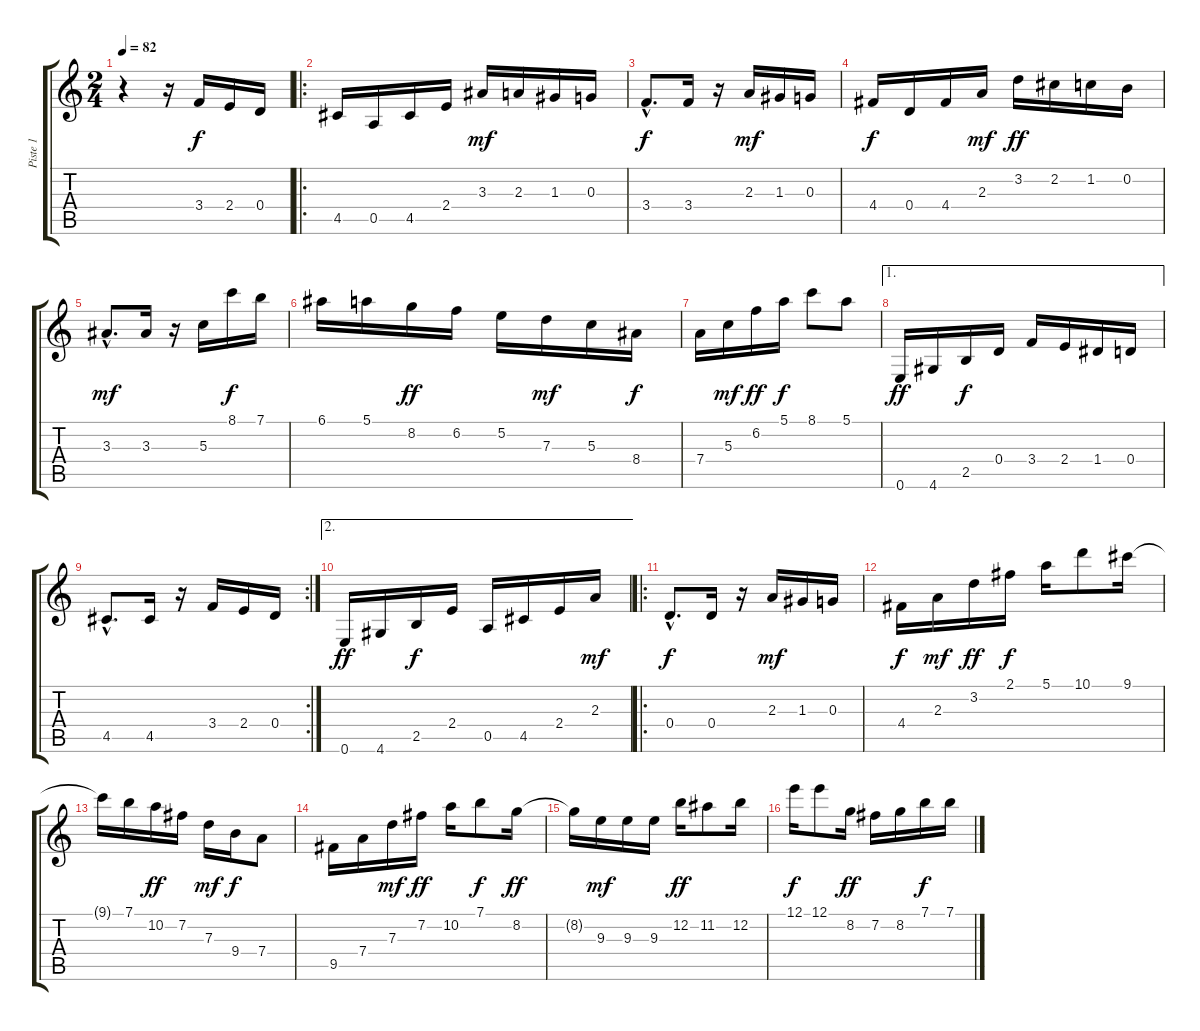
\track ("Piste 1" "Piste 1") {instrument acousticguitarnylon}
\staff {score tabs}
\tuning (E4 B3 G3 D3 A2 E2) {hide}
\ts (2 4)
\tempo 82
\clef g2
\ks c
r.4{dy f instrument acousticguitarnylon} r.16 3.4.16 2.4.16 0.4.16 |
\ro
4.5.16 0.5.16 4.5.16 2.4.16 3.3.16{dy mf} 2.3.16 1.3.16 0.3.16 |
3.4{hac}.8{d dy f} 3.4.16 r.16 2.3.16{dy mf} 1.3.16 0.3.16 |
4.4.16{dy f} 0.4.16 4.4.16 2.3.16{dy mf} 3.2.16{dy ff} 2.2.16 1.2.16 0.2.16 |
3.3{hac}.8{d dy mf} 3.3.16 r.16 5.3.16 8.1.16{dy f} 7.1.16 |
6.1.16 5.1.16 8.2.16{dy ff} 6.2.16 5.2.16 7.3.16{dy mf} 5.3.16 8.4.16{dy f} |
7.4.16 5.3.16{dy mf} 6.2.16{dy ff} 5.1.16{dy f} 8.1.8 5.1.8 |
\ae 1
0.6.16{dy ff} 4.6.16 2.5.16{dy f} 0.4.16 3.4.16 2.4.16 1.4.16 0.4.16 |
\rc 2
4.5{hac}.8{d} 4.5.16 r.16 3.4.16 2.4.16 0.4.16 |
\ae 2
0.6.16{dy ff} 4.6.16 2.5.16{dy f} 2.4.16 0.5.16 4.5.16 2.4.16 2.3.16{dy mf} |
\ro
0.4{hac}.8{d dy f} 0.4.16 r.16 2.3.16{dy mf} 1.3.16 0.3.16 |
4.4.16{dy f} 2.3.16{dy mf} 3.2.16{dy ff} 2.1.16{dy f} 5.1.16 10.1.8 9.1.16 |
9.1{t}.16 7.1.16 10.2.16{dy ff} 7.2.16 7.3.16{dy mf} 9.4.16{dy f} 7.4.8 |
9.5.16 7.4.16 7.3.16{dy mf} 7.2.16{dy ff} 10.2.16 7.1.8{dy f} 8.2.16{dy ff} |
8.2{t}.16 9.3.16{dy mf} 9.3.16 9.3.16 12.2.16{dy ff} 11.2.8 12.2.16 |
12.1.16{dy f} 12.1.8 8.2.16{dy ff} 7.2.16 8.2.16 7.1.16{dy f} 7.1.16
